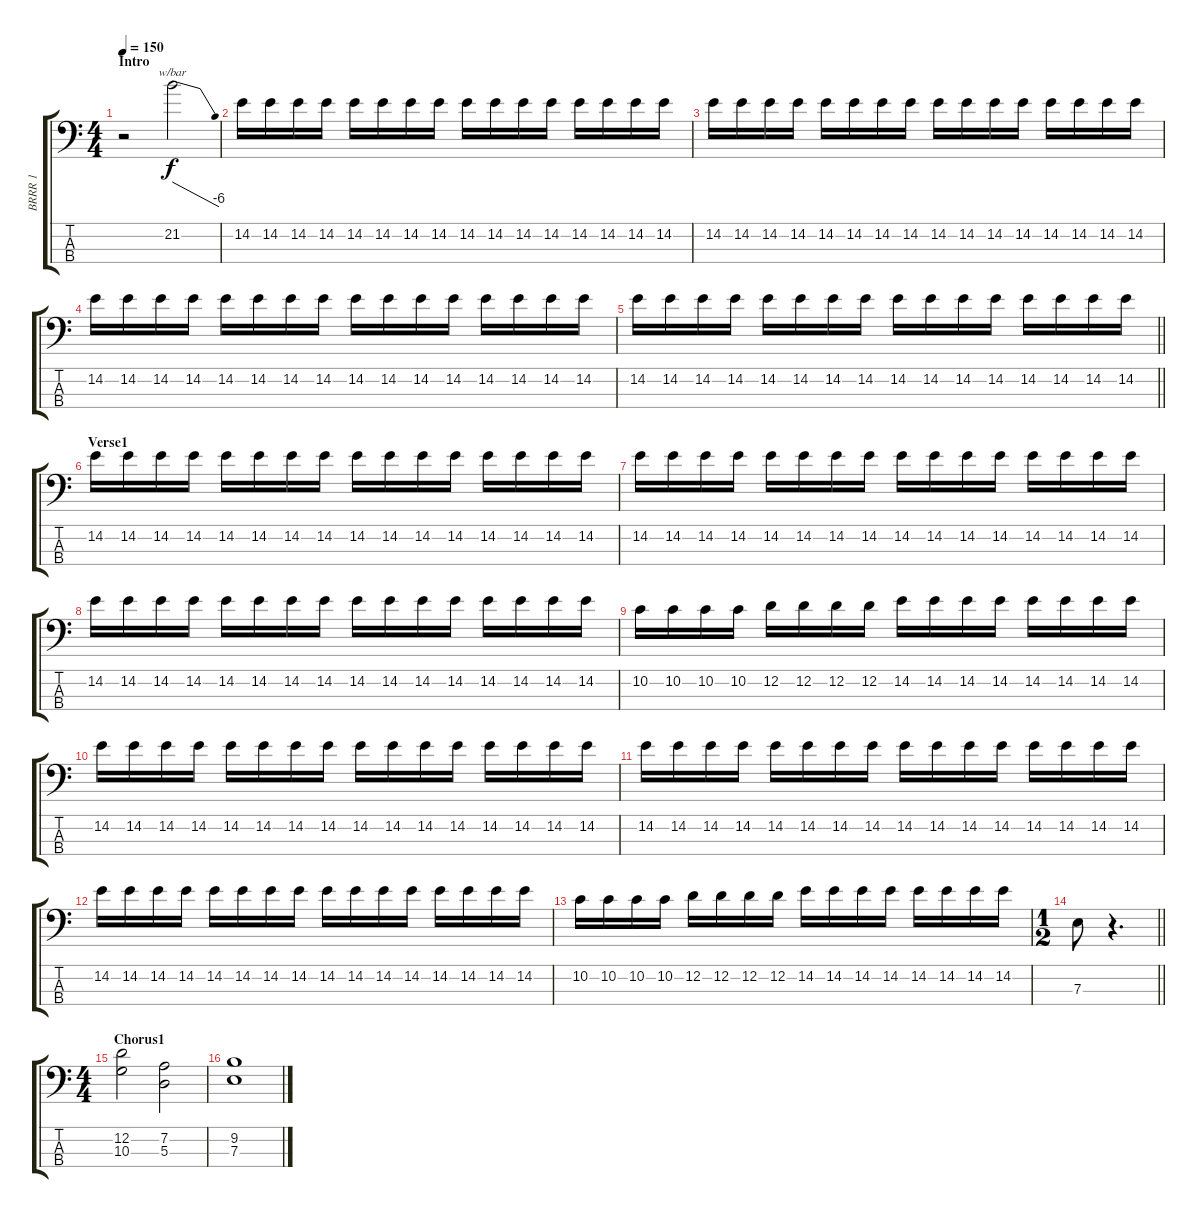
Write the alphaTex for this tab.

\track ("BRRR 1" "BRRR 1") {instrument overdrivenguitar}
\staff {score tabs}
\tuning (G2 D2 A1 E1) {hide}
\ts (4 4)
\section ("" "Intro")
\tempo 150
\clef f4
\ks c
r.2{dy f instrument overdrivenguitar} 21.2.2{tbe (dive default 0 0 60 -24)} |
14.2.16 14.2.16 14.2.16 14.2.16 14.2.16 14.2.16 14.2.16 14.2.16 14.2.16 14.2.16 14.2.16 14.2.16 14.2.16 14.2.16 14.2.16 14.2.16 |
14.2.16 14.2.16 14.2.16 14.2.16 14.2.16 14.2.16 14.2.16 14.2.16 14.2.16 14.2.16 14.2.16 14.2.16 14.2.16 14.2.16 14.2.16 14.2.16 |
14.2.16 14.2.16 14.2.16 14.2.16 14.2.16 14.2.16 14.2.16 14.2.16 14.2.16 14.2.16 14.2.16 14.2.16 14.2.16 14.2.16 14.2.16 14.2.16 |
\barLineRight lightlight
14.2.16 14.2.16 14.2.16 14.2.16 14.2.16 14.2.16 14.2.16 14.2.16 14.2.16 14.2.16 14.2.16 14.2.16 14.2.16 14.2.16 14.2.16 14.2.16 |
\section ("" "Verse1")
14.2.16 14.2.16 14.2.16 14.2.16 14.2.16 14.2.16 14.2.16 14.2.16 14.2.16 14.2.16 14.2.16 14.2.16 14.2.16 14.2.16 14.2.16 14.2.16 |
14.2.16 14.2.16 14.2.16 14.2.16 14.2.16 14.2.16 14.2.16 14.2.16 14.2.16 14.2.16 14.2.16 14.2.16 14.2.16 14.2.16 14.2.16 14.2.16 |
14.2.16 14.2.16 14.2.16 14.2.16 14.2.16 14.2.16 14.2.16 14.2.16 14.2.16 14.2.16 14.2.16 14.2.16 14.2.16 14.2.16 14.2.16 14.2.16 |
10.2.16 10.2.16 10.2.16 10.2.16 12.2.16 12.2.16 12.2.16 12.2.16 14.2.16 14.2.16 14.2.16 14.2.16 14.2.16 14.2.16 14.2.16 14.2.16 |
14.2.16 14.2.16 14.2.16 14.2.16 14.2.16 14.2.16 14.2.16 14.2.16 14.2.16 14.2.16 14.2.16 14.2.16 14.2.16 14.2.16 14.2.16 14.2.16 |
14.2.16 14.2.16 14.2.16 14.2.16 14.2.16 14.2.16 14.2.16 14.2.16 14.2.16 14.2.16 14.2.16 14.2.16 14.2.16 14.2.16 14.2.16 14.2.16 |
14.2.16 14.2.16 14.2.16 14.2.16 14.2.16 14.2.16 14.2.16 14.2.16 14.2.16 14.2.16 14.2.16 14.2.16 14.2.16 14.2.16 14.2.16 14.2.16 |
10.2.16 10.2.16 10.2.16 10.2.16 12.2.16 12.2.16 12.2.16 12.2.16 14.2.16 14.2.16 14.2.16 14.2.16 14.2.16 14.2.16 14.2.16 14.2.16 |
\ts (1 2)
\barLineRight lightlight
7.3.8 r.4{d} |
\ts (4 4)
\section ("" "Chorus1")
(12.2 10.3).2 (7.2 5.3).2 |
(9.2 7.3).1
